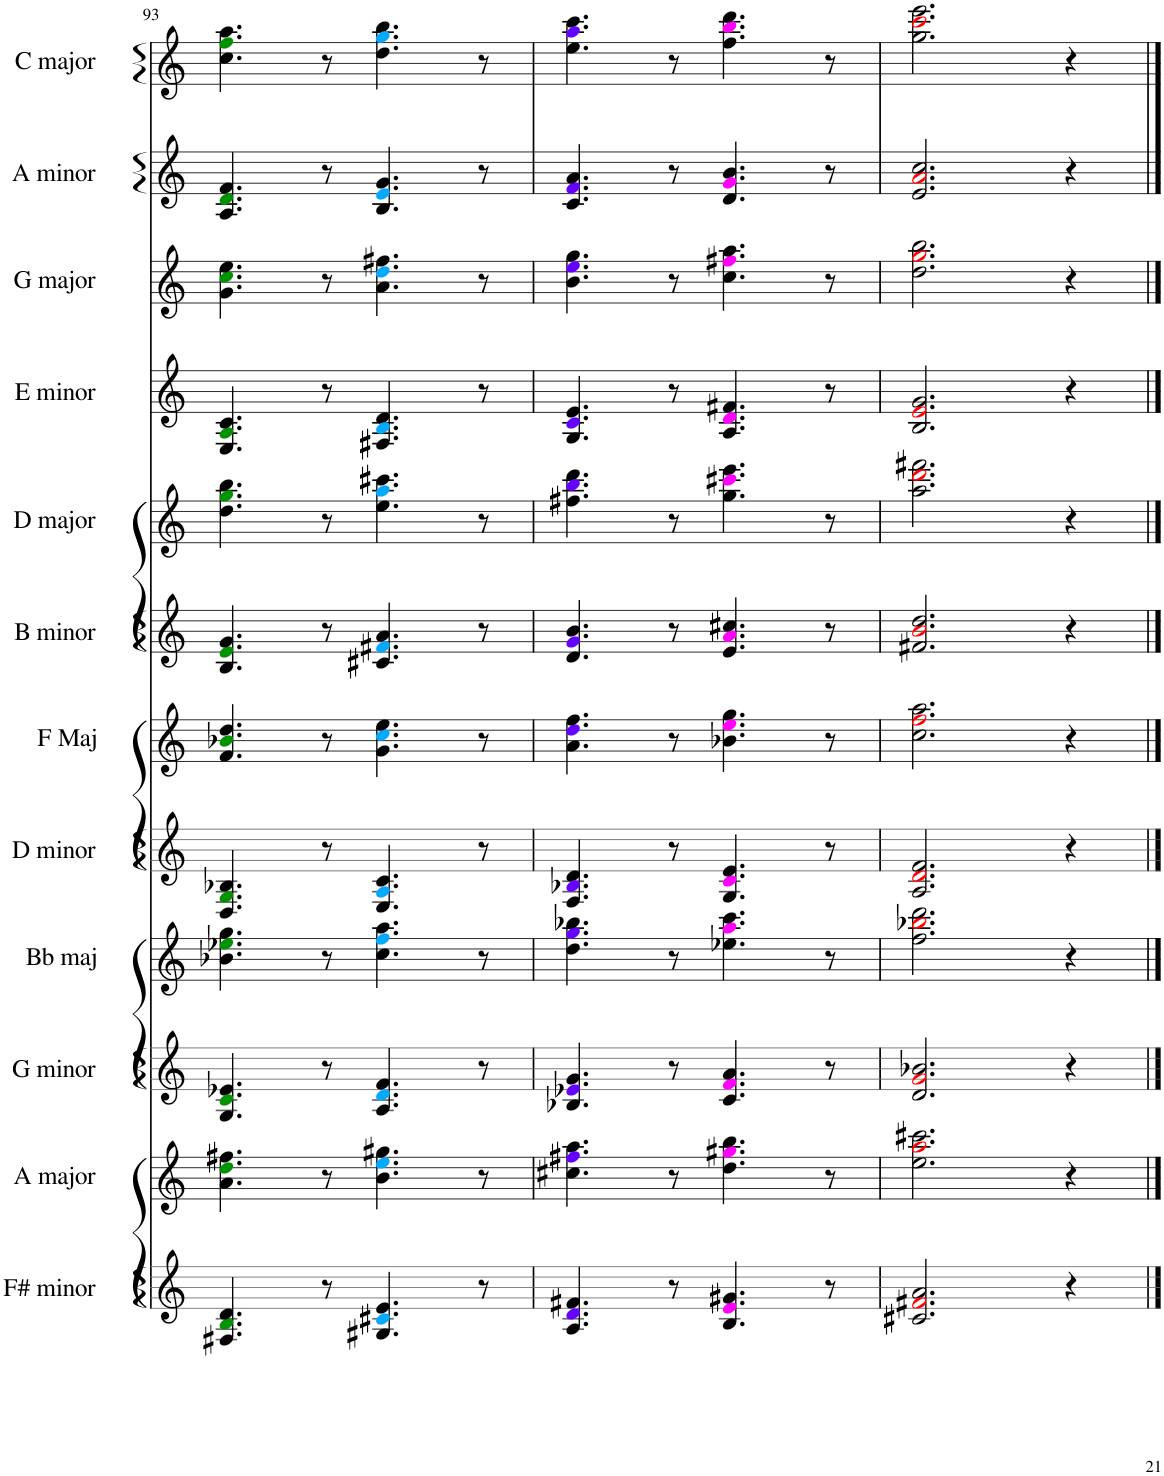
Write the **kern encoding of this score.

**kern	**kern	**kern	**kern	**kern	**kern	**kern	**kern	**kern	**kern	**kern	**kern
*part12	*part11	*part10	*part9	*part8	*part7	*part6	*part5	*part4	*part3	*part2	*part1
*staff12	*staff11	*staff10	*staff9	*staff8	*staff7	*staff6	*staff5	*staff4	*staff3	*staff2	*staff1
*I"F# minor	*I"A major	*I"G minor	*I"B flat major	*I"D minor	*I"F major	*I"B minor	*I"D major	*I"E minor	*I"G major	*I"A minor	*I"C major
*I'F# minor	*I'A major	*I'G minor	*	*I'D minor	*I'F Maj	*I'B minor	*I'D major	*I'E minor	*I'G major	*I'A minor	*I'C major
!!LO:PB:g=z
*clefG2	*clefG2	*clefG2	*clefG2	*clefG2	*clefG2	*clefG2	*clefG2	*clefG2	*clefG2	*clefG2	*clefG2
*k[]	*k[]	*k[]	*k[]	*k[]	*k[]	*k[]	*k[]	*k[]	*k[]	*k[]	*k[]
*M4/4	*M4/4	*M4/4	*M4/4	*M4/4	*M4/4	*M4/4	*M4/4	*M4/4	*M4/4	*M4/4	*M4/4
=93	=93	=93	=93	=93	=93	=93	=93	=93	=93	=93	=93
4.F#X/ 4.Bi/ 4.d/	4.a\ 4.ddi\ 4.ff#X\	4.G/ 4.ci/ 4.e-X/	4.b-X\ 4.ee-Xi\ 4.gg\	4.D/ 4.Gi/ 4.B-X/	4.f/ 4.b-Xi/ 4.dd/	4.B/ 4.ei/ 4.g/	4.dd\ 4.ggi\ 4.bb\	4.E/ 4.Ai/ 4.c/	4.g\ 4.cci\ 4.ee\	4.A/ 4.di/ 4.f/	4.cc\ 4.ffi\ 4.aa\
8r	8r	8r	8r	8r	8r	8r	8r	8r	8r	8r	8r
4.G#X/ 4.c#Xj/ 4.e/	4.b\ 4.eej\ 4.gg#X\	4.A/ 4.dj/ 4.f/	4.cc\ 4.ffj\ 4.aa\	4.E/ 4.Aj/ 4.c/	4.g\ 4.ccj\ 4.ee\	4.c#X/ 4.f#Xj/ 4.a/	4.ee\ 4.aaj\ 4.ccc#X\	4.F#X/ 4.Bj/ 4.d/	4.a\ 4.ddj\ 4.ff#X\	4.B/ 4.ej/ 4.g/	4.dd\ 4.ggj\ 4.bb\
8r	8r	8r	8r	8r	8r	8r	8r	8r	8r	8r	8r
=94	=94	=94	=94	=94	=94	=94	=94	=94	=94	=94	=94
4.A/ 4.dZ/ 4.f#X/	4.cc#X\ 4.ff#XZ\ 4.aa\	4.B-X/ 4.e-XZ/ 4.g/	4.dd\ 4.ggZ\ 4.bb-X\	4.F/ 4.B-XZ/ 4.d/	4.a\ 4.ddZ\ 4.ff\	4.d/ 4.gZ/ 4.b/	4.ff#X\ 4.bbZ\ 4.ddd\	4.G/ 4.cZ/ 4.e/	4.b\ 4.eeZ\ 4.gg\	4.c/ 4.fZ/ 4.a/	4.ee\ 4.aaZ\ 4.ccc\
8r	8r	8r	8r	8r	8r	8r	8r	8r	8r	8r	8r
4.B/ 4.eV/ 4.g#X/	4.dd\ 4.gg#XV\ 4.bb\	4.c/ 4.fV/ 4.a/	4.ee-X\ 4.aaV\ 4.ccc\	4.G/ 4.cV/ 4.e/	4.b-X\ 4.eeV\ 4.gg\	4.e/ 4.aV/ 4.cc#X/	4.gg\ 4.ccc#XV\ 4.eee\	4.A/ 4.dV/ 4.f#X/	4.cc\ 4.ff#XV\ 4.aa\	4.d/ 4.gV/ 4.b/	4.ff\ 4.bbV\ 4.ddd\
8r	8r	8r	8r	8r	8r	8r	8r	8r	8r	8r	8r
=95	=95	=95	=95	=95	=95	=95	=95	=95	=95	=95	=95
2.c#X/ 2.f#XN/ 2.a/	2.ee\ 2.aaN\ 2.ccc#X\	2.d/ 2.gN/ 2.b-X/	2.ff\ 2.bb-XN\ 2.ddd\	2.A/ 2.dN/ 2.f/	2.cc\ 2.ffN\ 2.aa\	2.f#X/ 2.bN/ 2.dd/	2.aa\ 2.dddN\ 2.fff#X\	2.B/ 2.eN/ 2.g/	2.dd\ 2.ggN\ 2.bb\	2.e/ 2.aN/ 2.cc/	2.gg\ 2.cccN\ 2.eee\
4r	4r	4r	4r	4r	4r	4r	4r	4r	4r	4r	4r
==	==	==	==	==	==	==	==	==	==	==	==
*-	*-	*-	*-	*-	*-	*-	*-	*-	*-	*-	*-
